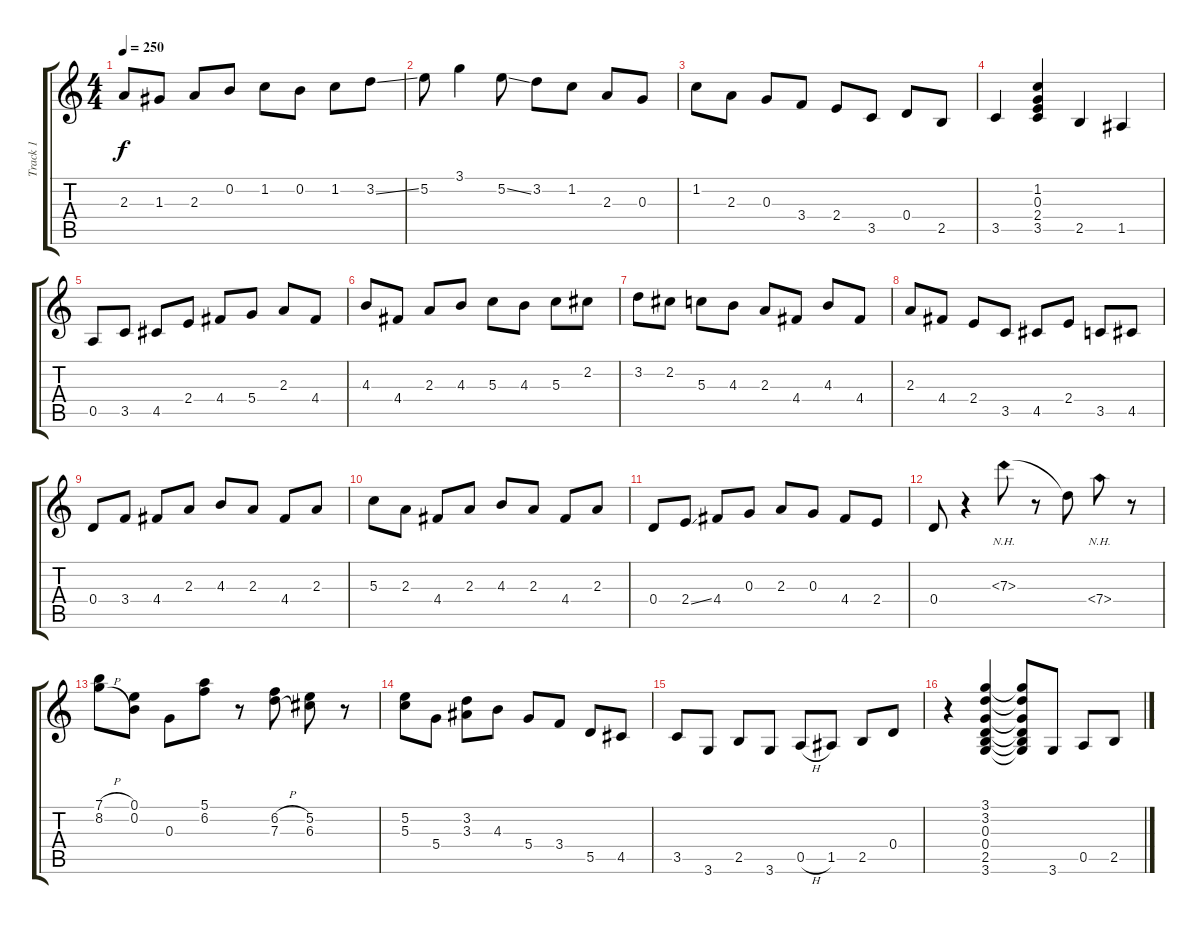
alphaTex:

\track ("Track 1" "Track 1") {instrument acousticguitarsteel}
\staff {score tabs}
\tuning (E4 B3 G3 D3 A2 E2) {hide}
\ts (4 4)
\tempo 250
\clef g2
\ks c
2.3.8{dy f} 1.3.8 2.3.8 0.2.8 1.2.8 0.2.8 1.2.8 3.2{ss}.8 |
5.2.8 3.1.4 5.2{ss}.8 3.2.8 1.2.8 2.3.8 0.3.8 |
1.2.8 2.3.8 0.3.8 3.4.8 2.4.8 3.5.8 0.4.8 2.5.8 |
3.5.4 (1.2 0.3 2.4 3.5).4 2.5.4 1.5.4 |
0.5.8 3.5.8 4.5.8 2.4.8 4.4.8 5.4.8 2.3.8 4.4.8 |
4.3.8 4.4.8 2.3.8 4.3.8 5.3.8 4.3.8 5.3.8 2.2.8 |
3.2.8 2.2.8 5.3.8 4.3.8 2.3.8 4.4.8 4.3.8 4.4.8 |
2.3.8 4.4.8 2.4.8 3.5.8 4.5.8 2.4.8 3.5.8 4.5.8 |
0.4.8 3.4.8 4.4.8 2.3.8 4.3.8 2.3.8 4.4.8 2.3.8 |
5.3.8 2.3.8 4.4.8 2.3.8 4.3.8 2.3.8 4.4.8 2.3.8 |
0.4.8 2.4{ss}.8 4.4.8 0.3.8 2.3.8 0.3.8 4.4.8 2.4.8 |
0.4.8 r.4 7.3{nh}.8 r.8 7.3{t}.8 7.4{nh}.8 r.8 |
(7.1{h} 8.2{h}).8 (0.1 0.2).8 0.3.8 (5.1 6.2).8 r.8 (6.2{h} 7.3{h}).8 (5.2 6.3).8 r.8 |
(5.2 5.3).8 5.4.8 (3.2 3.3).8 4.3.8 5.4.8 3.4.8 5.5.8 4.5.8 |
3.5.8 3.6.8 2.5.8 3.6.8 0.5{h}.8 1.5.8 2.5.8 0.4.8 |
r.4 (3.1 3.2 0.3 0.4 2.5 3.6).4 (3.1{t} 3.2{t} 0.3{t} 0.4{t} 2.5{t} 3.6{t}).8 3.6.8 0.5.8 2.5.8
